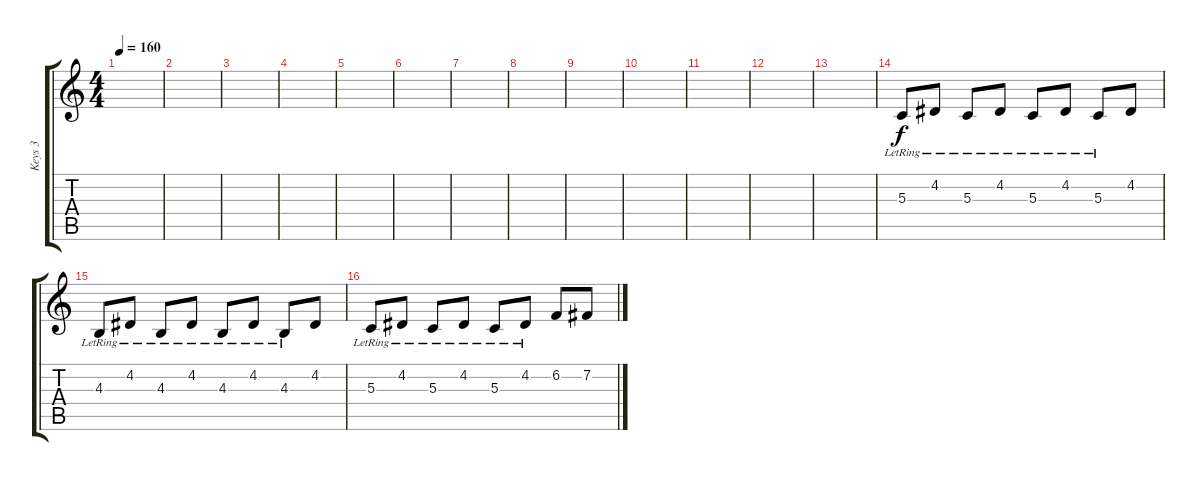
\track ("Keys 3" "Keys 3") {instrument acousticgrandpiano}
\staff {score tabs}
\tuning (E4 B3 G3 D3 A2 E2) {hide}
\ts (4 4)
\tempo 160
\clef g2
\ks c
|
|
|
|
|
|
|
|
|
|
|
|
|
5.3{lr}.8{volume 16 balance 4 instrument vibraphone} 4.2{lr}.8 5.3{lr}.8 4.2{lr}.8 5.3{lr}.8 4.2{lr}.8 5.3{lr}.8 4.2.8 |
4.3{lr}.8 4.2{lr}.8 4.3{lr}.8 4.2{lr}.8 4.3{lr}.8 4.2{lr}.8 4.3{lr}.8 4.2.8 |
5.3{lr}.8 4.2{lr}.8 5.3{lr}.8 4.2{lr}.8 5.3{lr}.8 4.2{lr}.8 6.2.8 7.2.8
